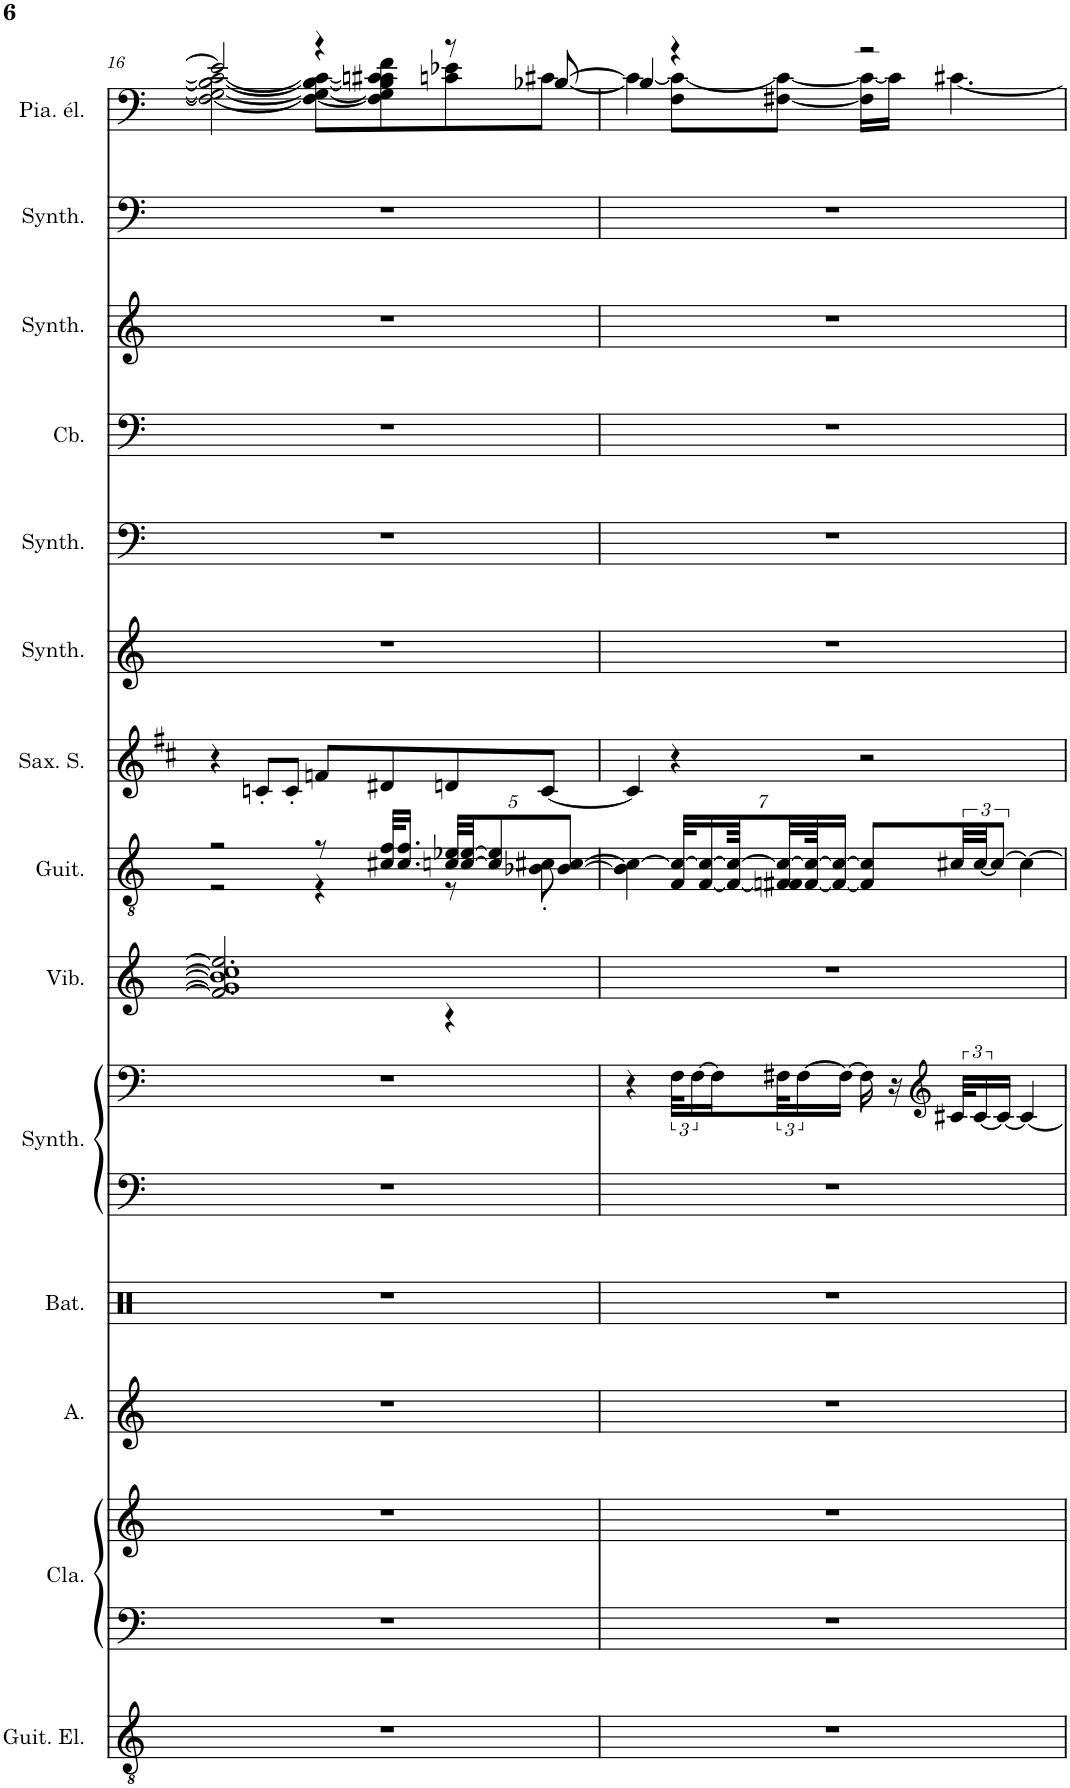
**kern	**kern	**kern	**kern	**kern	**kern	**kern	**kern	**kern	**kern	**kern	**kern	**kern	**kern	**kern	**kern
*part14	*part13	*part13	*part12	*part11	*part10	*part10	*part9	*part8	*part7	*part6	*part5	*part4	*part3	*part2	*part1
*staff16	*staff15	*staff14	*staff13	*staff12	*staff11	*staff10	*staff9	*staff8	*staff7	*staff6	*staff5	*staff4	*staff3	*staff2	*staff1
*I"Guitare électrique, Distortion Guitar	*I"Clavecin, Harpsichord	*	*I"Alto, Choir Aahs	*I"Batterie	*I"Synthétiseur Pad, Pad 1 (new age)	*	*I"Vibraphone, Vibraphone	*I"Guitare acoustique, Acoustic Guitar (steel)	*I"Saxophone Soprano	*I"Synthétiseur d'effets, FX 5 (brightness)	*I"Synthétiseur d'instruments à cordes, Synth Strings 2	*I"Contrebasse, Acoustic Bass	*I"Synthétiseur d'instruments à cordes, Synth Strings 2	*I"Synthétiseur Pad, Pad 6 (metallic)	*I"Piano électrique, Electric Piano 2
*I'Guit. El.	*I'Cla.	*	*I'A.	*I'Bat.	*I'Synth.	*	*I'Vib.	*I'Guit.	*I'Sax. S.	*I'Synth.	*I'Synth.	*I'Cb.	*I'Synth.	*I'Synth.	*I'Pia. él.
!!LO:PB:g=z
*clefGv2	*clefF4	*clefG2	*clefG2	*clefX	*clefF4	*clefF4	*clefG2	*clefGv2	*clefG2	*clefG2	*clefF4	*clefF4	*clefG2	*clefG2	*clefF4
*	*	*	*	*	*	*	*	*	*Trd1c2	*	*	*Trd7c12	*	*	*
*k[]	*k[]	*k[]	*k[]	*k[]	*k[]	*k[]	*k[]	*k[]	*k[f#c#]	*k[]	*k[]	*k[]	*k[]	*k[]	*k[]
*M4/4	*M4/4	*M4/4	*M4/4	*M4/4	*M4/4	*M4/4	*M4/4	*M4/4	*M4/4	*M4/4	*M4/4	*M4/4	*M4/4	*M4/4	*M4/4
=16	=16	=16	=16	=16	=16	=16	=16	=16	=16	=16	=16	=16	=16	=16	=16
*	*	*	*	*	*	*	*^	*^	*	*	*	*	*	*	*^
1r	1r	1r	1r	1r	1r	1r	1g#] 1b-] 1cc]	2.f/] 2.ee-/]	2r	2r	4r	1r	1r	1r	1r	1r	2e-/]	2F\_ 2G#\_ 2B-\_ 2c\_
.	.	.	.	.	.	.	.	.	.	.	8cn'/L	.	.	.	.	.	.	.
.	.	.	.	.	.	.	.	.	.	.	8c'/J	.	.	.	.	.	.	.
.	.	.	.	.	.	.	.	.	8r	4r	8fn/L	.	.	.	.	.	4r	8F\_ 8G#\_ 8B-\_ 8c\_L
.	.	.	.	.	.	.	.	.	32c#X/ 32f/KLL	.	8d#X/	.	.	.	.	.	.	8F\] 8G#\] 8B-\] 8cn\] 8c#X\ 8f\
.	.	.	.	.	.	.	.	.	16.c#/ 16.f/JJ	.	.	.	.	.	.	.	.	.
*	*	*	*	*	*	*	*	*	*Xbrackettup	*	*	*	*	*	*	*	*	*
.	.	.	.	.	.	.	.	4r	40cn/ 40e-X/LLL	8r	8dn/	.	.	.	.	.	8r	8cn\ 8e-X\
.	.	.	.	.	.	.	.	.	[40c/ [40e-/JJ	.	.	.	.	.	.	.	.	.
.	.	.	.	.	.	.	.	.	10c/] 10e-/]	.	.	.	.	.	.	.	.	.
.	.	.	.	.	.	.	.	.	.	8B-X\' 8c#X\'	[8c/J	.	.	.	.	.	[8B-X/	[8c#X\J
.	.	.	.	.	.	.	.	.	[10B-/ [10c#/J	.	.	.	.	.	.	.	.	.
*	*	*	*	*	*	*	*v	*v	*	*	*	*	*	*	*	*	*	*
*	*	*	*	*	*	*	*	*v	*v	*	*	*	*	*	*	*	*
=17	=17	=17	=17	=17	=17	=17	=17	=17	=17	=17	=17	=17	=17	=17	=17	=17
1r	1r	1r	1r	1r	1r	4r	1r	4B-\] 4c#\_	4c/]	1r	1r	1r	1r	1r	4B-/]	4c#\_
.	.	.	.	.	.	48F\KLL	.	28F/ 28c#/_KLL	4r	.	.	.	.	.	4r	8F\ 8c#\_L
.	.	.	.	.	.	[24F\	.	.	.	.	.	.	.	.	.	.
.	.	.	.	.	.	.	.	[14F/ 14c#/_	.	.	.	.	.	.	.	.
.	.	.	.	.	.	16F\]	.	.	.	.	.	.	.	.	.	.
.	.	.	.	.	.	.	.	56F/_ 56c#/_KL	.	.	.	.	.	.	.	.
.	.	.	.	.	.	48F#X\K	.	28Fn/] 28F#X/ 28c#/_	.	.	.	.	.	.	.	[8F#X\ 8c#\_J
.	.	.	.	.	.	[24F#\	.	.	.	.	.	.	.	.	.	.
.	.	.	.	.	.	.	.	[56F#/ 56c#/_JK	.	.	.	.	.	.	.	.
.	.	.	.	.	.	.	.	14F#/_ 14c#/_JJ	.	.	.	.	.	.	.	.
.	.	.	.	.	.	16F#\JJ_	.	.	.	.	.	.	.	.	.	.
.	.	.	.	.	.	16F#\]	.	8F#/] 8c#/]L	2r	.	.	.	.	.	2r	16F#\] 16c#\_LL
.	.	.	.	.	.	16r	.	.	.	.	.	.	.	.	.	16c#\JJ]
*	*	*	*	*	*	*clefG2	*	*	*	*	*	*	*	*	*	*
*	*	*	*	*	*	*	*	*brackettup	*	*	*	*	*	*	*	*
.	.	.	.	.	.	48c#X/KLL	.	48c#X/LL	.	.	.	.	.	.	.	[4.c#X\
.	.	.	.	.	.	[24c#/	.	[48c#/JJ	.	.	.	.	.	.	.	.
.	.	.	.	.	.	.	.	12c#/J_	.	.	.	.	.	.	.	.
.	.	.	.	.	.	16c#/JJ_	.	.	.	.	.	.	.	.	.	.
.	.	.	.	.	.	4c#/_	.	4c#\_	.	.	.	.	.	.	.	.
*	*	*	*	*	*	*	*	*	*	*	*	*	*	*	*v	*v
=	=	=	=	=	=	=	=	=	=	=	=	=	=	=	=
*-	*-	*-	*-	*-	*-	*-	*-	*-	*-	*-	*-	*-	*-	*-	*-
